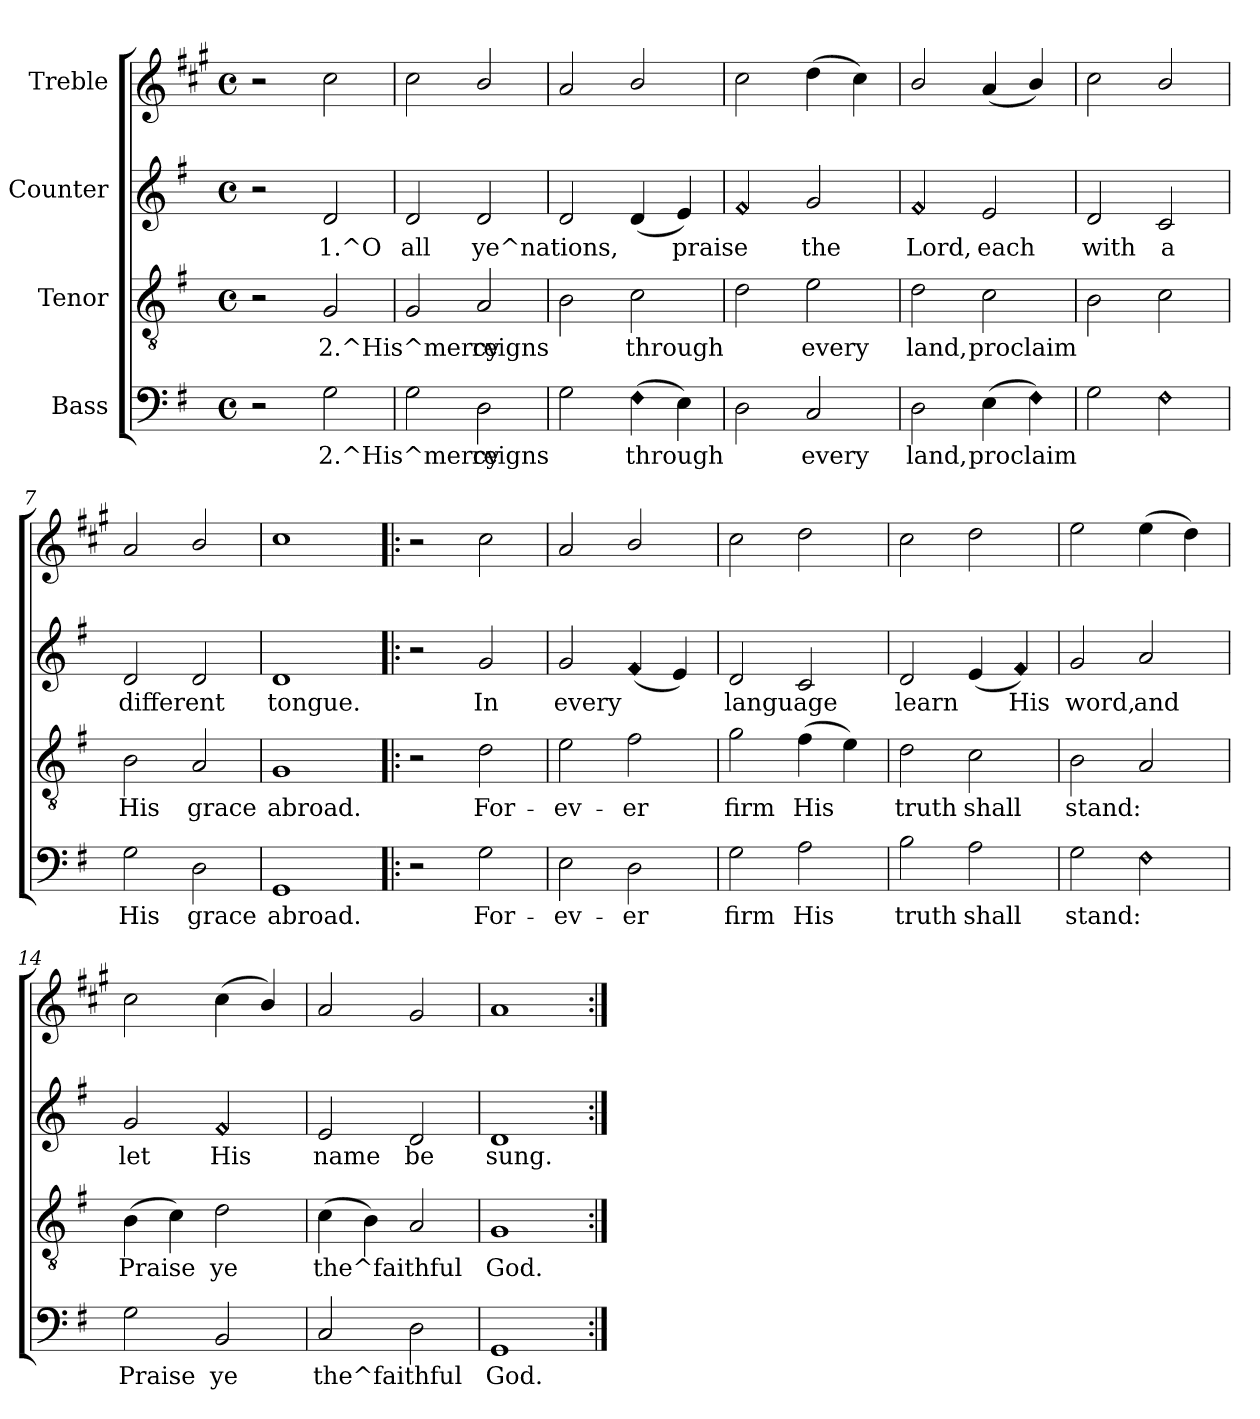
**kern	**text	**kern	**text	**kern	**text	**kern
*part4	*part4	*part3	*part3	*part2	*part2	*part1
*staff4	*staff4	*staff3	*staff3	*staff2	*staff2	*staff1
*I"Bass	*	*I"Tenor	*	*I"Counter	*	*I"Treble
!!LO:PB:g=z
*stria5	*	*stria5	*	*stria5	*	*stria5
*clefF4	*	*clefGv2	*	*clefG2	*	*clefG2
*	*	*	*	*	*	*ITrd1c2
*k[f#]	*	*k[f#]	*	*k[f#]	*	*k[f#]
*G:	*	*G:	*	*G:	*	*G:
*M4/4	*	*M4/4	*	*M4/4	*	*M4/4
*met(c)	*	*met(c)	*	*met(c)	*	*met(c)
=1	=1	=1	=1	=1	=1	=1
2r	.	2r	.	2r	.	2r
!	!LO:LY:a:rj	!	!LO:LY:b:rj	!	!LO:LY:b:rj	!
2G\	2.^His^mercy	2G/	2.^His^mercy	2d/	1.^O	2b\
=2	=2	=2	=2	=2	=2	=2
!	!LO:LY:a:rj	!	!LO:LY:b:rj	!	!LO:LY:b:rj	!
2G\	.	2G/	.	2d/	all	2b\
!	!LO:LY:a:rj	!	!LO:LY:b:rj	!	!LO:LY:b:rj	!
2D\	reigns	2A/	reigns	2d/	ye^nations,	2a/
=3	=3	=3	=3	=3	=3	=3
!	!LO:LY:a:rj	!	!LO:LY:b:rj	!	!LO:LY:b:rj	!
2G\	.	2B\	.	2d/	.	2g/
!LO:N:head=diamond	!LO:LY:a:rj	!	!LO:LY:b:rj	!	!LO:LY:b:rj	!
(>4F#\	through	2c\	through	(<4d/	.	2a/
!	!LO:LY:a:rj	!	!	!	!LO:LY:b:rj	!
4E\)	.	.	.	4e/)	praise	.
=4	=4	=4	=4	=4	=4	=4
!	!LO:LY:a:rj	!	!LO:LY:b:rj	!LO:N:head=diamond	!LO:LY:b:rj	!
2D\	.	2d\	.	2f#/	.	2b\
!	!LO:LY:a:rj	!	!LO:LY:b:rj	!	!LO:LY:b:rj	!
2C/	every	2e\	every	2g/	the	(>4cc\
.	.	.	.	.	.	4b\)
=5	=5	=5	=5	=5	=5	=5
!	!LO:LY:a:rj	!	!LO:LY:b:rj	!LO:N:head=diamond	!LO:LY:b:rj	!
2D\	land,	2d\	land,	2f#/	Lord,	2a>/
!	!LO:LY:a:rj	!	!LO:LY:b:rj	!	!LO:LY:b:rj	!
(>4E\	proclaim	2c\	proclaim	2e/	each	(<4g/
!LO:N:head=diamond	!LO:LY:a:rj	!	!	!	!	!
4F#\)	.	.	.	.	.	4a/)
=6	=6	=6	=6	=6	=6	=6
!	!LO:LY:a:rj	!	!LO:LY:b:rj	!	!LO:LY:b:rj	!
2G\	.	2B\	.	2d/	with	2b\
!LO:N:head=diamond	!LO:LY:a:rj	!	!LO:LY:b:rj	!	!LO:LY:b:rj	!
2F#\	.	2c\	.	2c/	a	2a/
=7	=7	=7	=7	=7	=7	=7
!	!LO:LY:a:rj	!	!LO:LY:b:rj	!	!LO:LY:b:rj	!
2G\	His	2B\	His	2d/	different	2g/
!	!LO:LY:a:rj	!	!LO:LY:b:rj	!	!LO:LY:b:rj	!
2D\	grace	2A/	grace	2d/	.	2a/
=8	=8	=8	=8	=8	=8	=8
!	!LO:LY:a:rj	!	!LO:LY:b:rj	!	!LO:LY:b:rj	!
1GG	abroad.	1G	abroad.	1d	tongue.	1b
=9!|:	=9!|:	=9!|:	=9!|:	=9!|:	=9!|:	=9!|:
2r	.	2r	.	2r	.	2r
!	!LO:LY:a:rj	!	!LO:LY:b:rj	!	!LO:LY:b:rj	!
2G\	For-	2d\	For-	2g/	In	2b\
=10	=10	=10	=10	=10	=10	=10
!	!LO:LY:a:rj	!	!LO:LY:b:rj	!	!LO:LY:b:rj	!
2E\	-ev-	2e\	-ev-	2g/	every	2g>/
!	!LO:LY:a:rj	!	!LO:LY:b:rj	!LO:N:head=diamond	!LO:LY:b:rj	!
2D\	-er	2f#\	-er	(<4f#/	.	2a/
!	!	!	!	!	!LO:LY:b:rj	!
.	.	.	.	4e/)	.	.
=11	=11	=11	=11	=11	=11	=11
!	!LO:LY:a:rj	!	!LO:LY:b:rj	!	!LO:LY:b:rj	!
2G\	firm	2g\	firm	2d/	language	2b\
!	!LO:LY:a:rj	!	!LO:LY:b:rj	!	!LO:LY:b:rj	!
2A\	His	(>4f#\	His	2c/	.	2cc\
!	!	!	!LO:LY:b:rj	!	!	!
.	.	4e\)	.	.	.	.
=12	=12	=12	=12	=12	=12	=12
!	!LO:LY:a:rj	!	!LO:LY:b:rj	!	!LO:LY:b:rj	!
2B\	truth	2d\	truth	2d/	learn	2b\
!	!LO:LY:a:rj	!	!LO:LY:b:rj	!	!LO:LY:b:rj	!
2A\	shall	2c\	shall	(<4e/	.	2cc\
!	!	!	!	!LO:N:head=diamond	!LO:LY:b:rj	!
.	.	.	.	4f#/)	His	.
=13	=13	=13	=13	=13	=13	=13
!	!LO:LY:a:rj	!	!LO:LY:b:rj	!	!LO:LY:b:rj	!
2G\	stand:	2B\	stand:	2g/	word,	2dd\
!LO:N:head=diamond	!LO:LY:a:rj	!	!LO:LY:b:rj	!	!LO:LY:b:rj	!
2F#\	.	2A/	.	2a/	and	(>4dd\
.	.	.	.	.	.	4cc\)
=14	=14	=14	=14	=14	=14	=14
!	!LO:LY:a:rj	!	!LO:LY:b:rj	!	!LO:LY:b:rj	!
2G\	Praise	(>4B\	Praise	2g/	let	2b\
!	!	!	!LO:LY:b:rj	!	!	!
.	.	4c\)	.	.	.	.
!	!LO:LY:a:rj	!	!LO:LY:b:rj	!LO:N:head=diamond	!LO:LY:b:rj	!
2BB/	ye	2d\	ye	2f#/	His	(>4b\
.	.	.	.	.	.	4a>/)
=15	=15	=15	=15	=15	=15	=15
!	!LO:LY:a:rj	!	!LO:LY:b:rj	!	!LO:LY:b:rj	!
2C/	the^faithful	(>4c\	the^faithful	2e/	name	2g/
!	!	!	!LO:LY:b:rj	!	!	!
.	.	4B\)	.	.	.	.
!	!LO:LY:a:rj	!	!LO:LY:b:rj	!	!LO:LY:b:rj	!
2D\	.	2A/	.	2d/	be	2f#/
=16	=16	=16	=16	=16	=16	=16
!	!LO:LY:a:rj	!	!LO:LY:b:rj	!	!LO:LY:b:rj	!
1GG	God.	1G	God.	1d	sung.	1g
=:|!	=:|!	=:|!	=:|!	=:|!	=:|!	=:|!
*-	*-	*-	*-	*-	*-	*-
